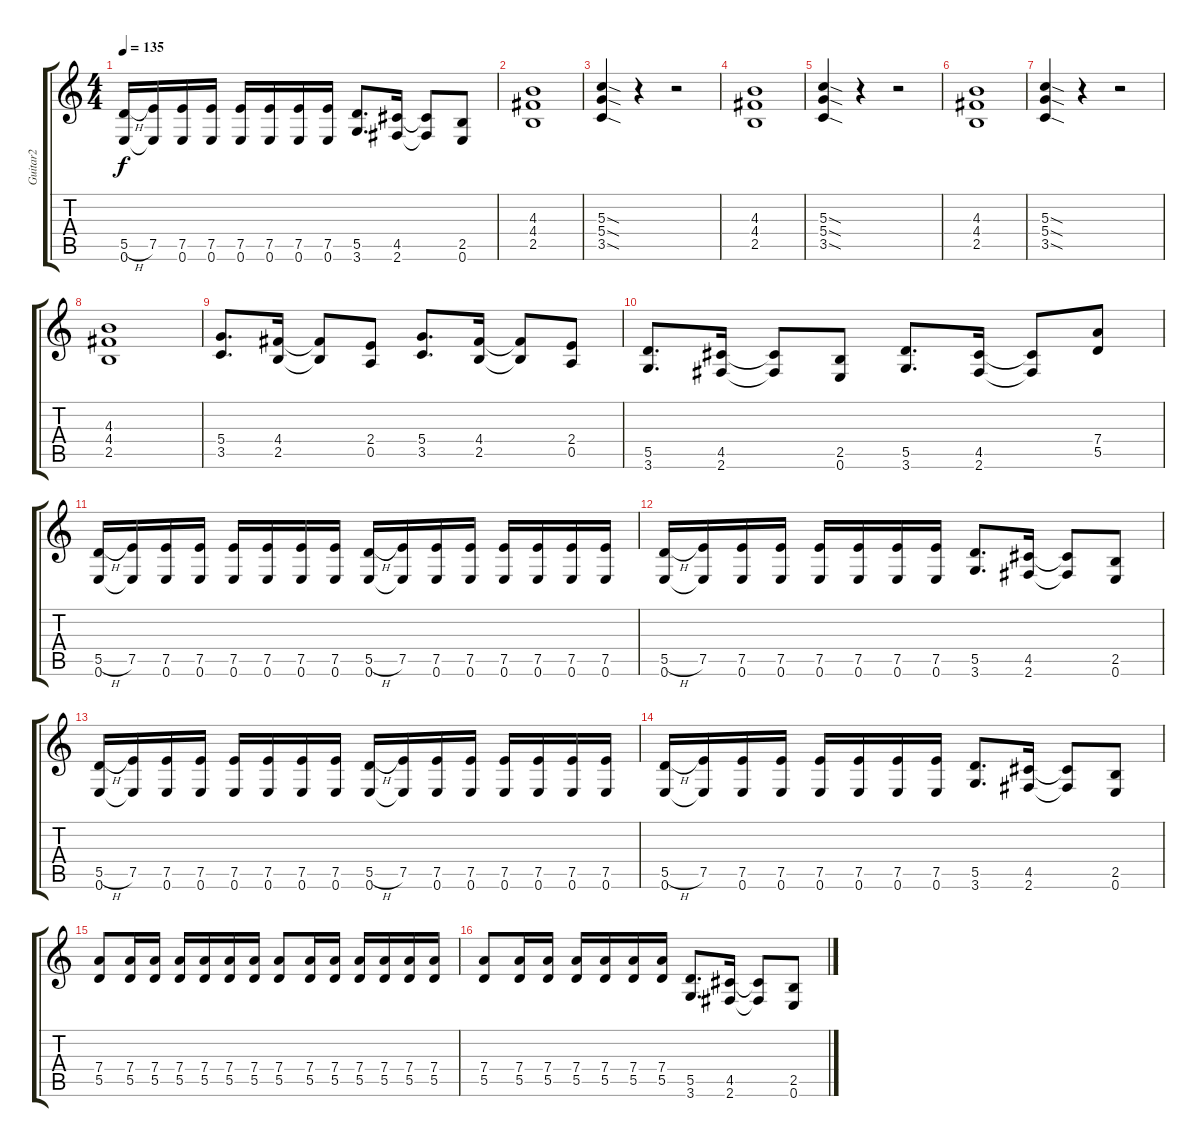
\track ("Guitar2" "Guitar2") {instrument distortionguitar}
\staff {score tabs}
\tuning (E4 B3 G3 D3 A2 E2) {hide}
\ts (4 4)
\tempo 135
\clef g2
\ks c
(5.5{h} 0.6).16{dy f} (7.5 0.6{t}).16 (7.5 0.6).16 (7.5 0.6).16 (7.5 0.6).16 (7.5 0.6).16 (7.5 0.6).16 (7.5 0.6).16 (5.5 3.6).8{d} (4.5 2.6).16 (4.5{t} 2.6{t}).8 (2.5 0.6).8 |
(4.3 4.4 2.5).1 |
(5.3{sod} 5.4{sod} 3.5{sod}).4 r.4 r.2 |
(4.3 4.4 2.5).1 |
(5.3{sod} 5.4{sod} 3.5{sod}).4 r.4 r.2 |
(4.3 4.4 2.5).1 |
(5.3{sod} 5.4{sod} 3.5{sod}).4 r.4 r.2 |
(4.3 4.4 2.5).1 |
(5.4 3.5).8{d} (4.4 2.5).16 (4.4{t} 2.5{t}).8 (2.4 0.5).8 (5.4 3.5).8{d} (4.4 2.5).16 (4.4{t} 2.5{t}).8 (2.4 0.5).8 |
(5.5 3.6).8{d} (4.5 2.6).16 (4.5{t} 2.6{t}).8 (2.5 0.6).8 (5.5 3.6).8{d} (4.5 2.6).16 (4.5{t} 2.6{t}).8 (7.4 5.5).8 |
(5.5{h} 0.6).16 (7.5 0.6{t}).16 (7.5 0.6).16 (7.5 0.6).16 (7.5 0.6).16 (7.5 0.6).16 (7.5 0.6).16 (7.5 0.6).16 (5.5{h} 0.6).16 (7.5 0.6{t}).16 (7.5 0.6).16 (7.5 0.6).16 (7.5 0.6).16 (7.5 0.6).16 (7.5 0.6).16 (7.5 0.6).16 |
(5.5{h} 0.6).16 (7.5 0.6{t}).16 (7.5 0.6).16 (7.5 0.6).16 (7.5 0.6).16 (7.5 0.6).16 (7.5 0.6).16 (7.5 0.6).16 (5.5 3.6).8{d} (4.5 2.6).16 (4.5{t} 2.6{t}).8 (2.5 0.6).8 |
(5.5{h} 0.6).16 (7.5 0.6{t}).16 (7.5 0.6).16 (7.5 0.6).16 (7.5 0.6).16 (7.5 0.6).16 (7.5 0.6).16 (7.5 0.6).16 (5.5{h} 0.6).16 (7.5 0.6{t}).16 (7.5 0.6).16 (7.5 0.6).16 (7.5 0.6).16 (7.5 0.6).16 (7.5 0.6).16 (7.5 0.6).16 |
(5.5{h} 0.6).16 (7.5 0.6{t}).16 (7.5 0.6).16 (7.5 0.6).16 (7.5 0.6).16 (7.5 0.6).16 (7.5 0.6).16 (7.5 0.6).16 (5.5 3.6).8{d} (4.5 2.6).16 (4.5{t} 2.6{t}).8 (2.5 0.6).8 |
(7.4 5.5).8 (7.4 5.5).16 (7.4 5.5).16 (7.4 5.5).16 (7.4 5.5).16 (7.4 5.5).16 (7.4 5.5).16 (7.4 5.5).8 (7.4 5.5).16 (7.4 5.5).16 (7.4 5.5).16 (7.4 5.5).16 (7.4 5.5).16 (7.4 5.5).16 |
(7.4 5.5).8 (7.4 5.5).16 (7.4 5.5).16 (7.4 5.5).16 (7.4 5.5).16 (7.4 5.5).16 (7.4 5.5).16 (5.5 3.6).8{d} (4.5 2.6).16 (4.5{t} 2.6{t}).8 (2.5 0.6).8
